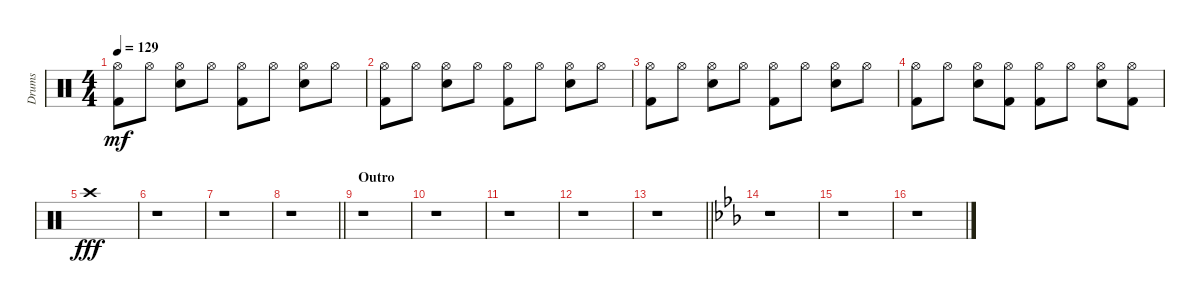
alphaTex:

\track ("Drums" "Drums") {instrument percussion}
\staff {score}
\articulation defaults
\ts (4 4)
\tempo 129
\clef neutral
\ks c
("Hi-Hat (open)" "Kick (hit) 2").8{dy mf} "Hi-Hat (open)".8 ("Hi-Hat (open)" "Electric Snare (hit)").8 "Hi-Hat (open)".8 ("Hi-Hat (open)" "Kick (hit) 2").8 "Hi-Hat (open)".8 ("Hi-Hat (open)" "Electric Snare (hit)").8 "Hi-Hat (open)".8 |
("Hi-Hat (open)" "Kick (hit) 2").8 "Hi-Hat (open)".8 ("Hi-Hat (open)" "Electric Snare (hit)").8 "Hi-Hat (open)".8 ("Hi-Hat (open)" "Kick (hit) 2").8 "Hi-Hat (open)".8 ("Hi-Hat (open)" "Electric Snare (hit)").8 "Hi-Hat (open)".8 |
("Hi-Hat (open)" "Kick (hit) 2").8 "Hi-Hat (open)".8 ("Hi-Hat (open)" "Electric Snare (hit)").8 "Hi-Hat (open)".8 ("Hi-Hat (open)" "Kick (hit) 2").8 "Hi-Hat (open)".8 ("Hi-Hat (open)" "Electric Snare (hit)").8 "Hi-Hat (open)".8 |
("Hi-Hat (open)" "Kick (hit) 2").8 "Hi-Hat (open)".8 ("Hi-Hat (open)" "Electric Snare (hit)").8 ("Hi-Hat (open)" "Kick (hit) 2").8 ("Hi-Hat (open)" "Kick (hit) 2").8 "Hi-Hat (open)".8 ("Hi-Hat (open)" "Electric Snare (hit)").8 ("Hi-Hat (open)" "Kick (hit) 2").8 |
"Crash high (hit)".1{dy fff} |
r.1 |
r.1 |
\barLineRight lightlight
r.1 |
\section ("" "Outro")
r.1 |
r.1 |
r.1 |
r.1 |
\barLineRight lightlight
r.1 |
\ks eb
r.1 |
r.1 |
r.1
